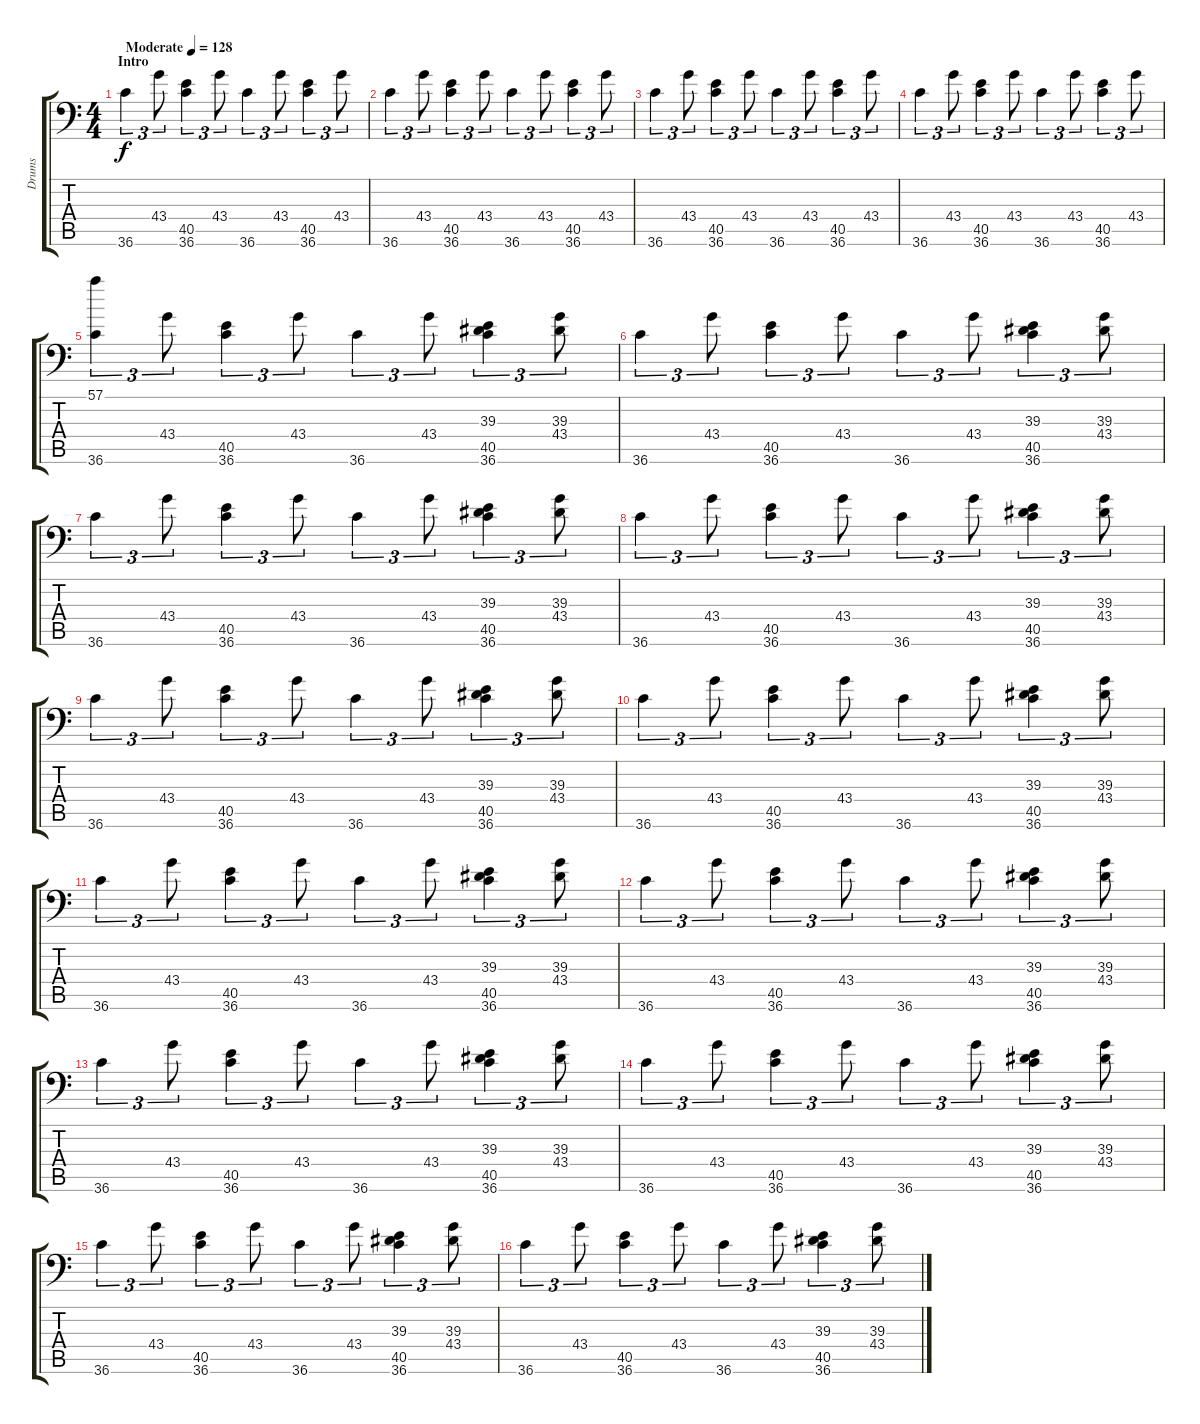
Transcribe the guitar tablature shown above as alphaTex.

\track ("Drums" "Drums") {instrument acousticgrandpiano}
\staff {score tabs}
\tuning (C-1 C-1 C-1 C-1 C-1 C-1) {hide}
\ts (4 4)
\section ("" "Intro")
\tempo (128 "Moderate")
\clef f4
\ks c
36.6.4{tu (3 2) dy f instrument acousticgrandpiano} 43.4.8{tu (3 2)} (40.5 36.6).4{tu (3 2)} 43.4.8{tu (3 2)} 36.6.4{tu (3 2)} 43.4.8{tu (3 2)} (40.5 36.6).4{tu (3 2)} 43.4.8{tu (3 2)} |
36.6.4{tu (3 2)} 43.4.8{tu (3 2)} (40.5 36.6).4{tu (3 2)} 43.4.8{tu (3 2)} 36.6.4{tu (3 2)} 43.4.8{tu (3 2)} (40.5 36.6).4{tu (3 2)} 43.4.8{tu (3 2)} |
36.6.4{tu (3 2)} 43.4.8{tu (3 2)} (40.5 36.6).4{tu (3 2)} 43.4.8{tu (3 2)} 36.6.4{tu (3 2)} 43.4.8{tu (3 2)} (40.5 36.6).4{tu (3 2)} 43.4.8{tu (3 2)} |
36.6.4{tu (3 2)} 43.4.8{tu (3 2)} (40.5 36.6).4{tu (3 2)} 43.4.8{tu (3 2)} 36.6.4{tu (3 2)} 43.4.8{tu (3 2)} (40.5 36.6).4{tu (3 2)} 43.4.8{tu (3 2)} |
(57.1 36.6).4{tu (3 2)} 43.4.8{tu (3 2)} (40.5 36.6).4{tu (3 2)} 43.4.8{tu (3 2)} 36.6.4{tu (3 2)} 43.4.8{tu (3 2)} (39.3 40.5 36.6).4{tu (3 2)} (39.3 43.4).8{tu (3 2)} |
36.6.4{tu (3 2)} 43.4.8{tu (3 2)} (40.5 36.6).4{tu (3 2)} 43.4.8{tu (3 2)} 36.6.4{tu (3 2)} 43.4.8{tu (3 2)} (39.3 40.5 36.6).4{tu (3 2)} (39.3 43.4).8{tu (3 2)} |
36.6.4{tu (3 2)} 43.4.8{tu (3 2)} (40.5 36.6).4{tu (3 2)} 43.4.8{tu (3 2)} 36.6.4{tu (3 2)} 43.4.8{tu (3 2)} (39.3 40.5 36.6).4{tu (3 2)} (39.3 43.4).8{tu (3 2)} |
36.6.4{tu (3 2)} 43.4.8{tu (3 2)} (40.5 36.6).4{tu (3 2)} 43.4.8{tu (3 2)} 36.6.4{tu (3 2)} 43.4.8{tu (3 2)} (39.3 40.5 36.6).4{tu (3 2)} (39.3 43.4).8{tu (3 2)} |
36.6.4{tu (3 2)} 43.4.8{tu (3 2)} (40.5 36.6).4{tu (3 2)} 43.4.8{tu (3 2)} 36.6.4{tu (3 2)} 43.4.8{tu (3 2)} (39.3 40.5 36.6).4{tu (3 2)} (39.3 43.4).8{tu (3 2)} |
36.6.4{tu (3 2)} 43.4.8{tu (3 2)} (40.5 36.6).4{tu (3 2)} 43.4.8{tu (3 2)} 36.6.4{tu (3 2)} 43.4.8{tu (3 2)} (39.3 40.5 36.6).4{tu (3 2)} (39.3 43.4).8{tu (3 2)} |
36.6.4{tu (3 2)} 43.4.8{tu (3 2)} (40.5 36.6).4{tu (3 2)} 43.4.8{tu (3 2)} 36.6.4{tu (3 2)} 43.4.8{tu (3 2)} (39.3 40.5 36.6).4{tu (3 2)} (39.3 43.4).8{tu (3 2)} |
36.6.4{tu (3 2)} 43.4.8{tu (3 2)} (40.5 36.6).4{tu (3 2)} 43.4.8{tu (3 2)} 36.6.4{tu (3 2)} 43.4.8{tu (3 2)} (39.3 40.5 36.6).4{tu (3 2)} (39.3 43.4).8{tu (3 2)} |
36.6.4{tu (3 2)} 43.4.8{tu (3 2)} (40.5 36.6).4{tu (3 2)} 43.4.8{tu (3 2)} 36.6.4{tu (3 2)} 43.4.8{tu (3 2)} (39.3 40.5 36.6).4{tu (3 2)} (39.3 43.4).8{tu (3 2)} |
36.6.4{tu (3 2)} 43.4.8{tu (3 2)} (40.5 36.6).4{tu (3 2)} 43.4.8{tu (3 2)} 36.6.4{tu (3 2)} 43.4.8{tu (3 2)} (39.3 40.5 36.6).4{tu (3 2)} (39.3 43.4).8{tu (3 2)} |
36.6.4{tu (3 2)} 43.4.8{tu (3 2)} (40.5 36.6).4{tu (3 2)} 43.4.8{tu (3 2)} 36.6.4{tu (3 2)} 43.4.8{tu (3 2)} (39.3 40.5 36.6).4{tu (3 2)} (39.3 43.4).8{tu (3 2)} |
36.6.4{tu (3 2)} 43.4.8{tu (3 2)} (40.5 36.6).4{tu (3 2)} 43.4.8{tu (3 2)} 36.6.4{tu (3 2)} 43.4.8{tu (3 2)} (39.3 40.5 36.6).4{tu (3 2)} (39.3 43.4).8{tu (3 2)}
